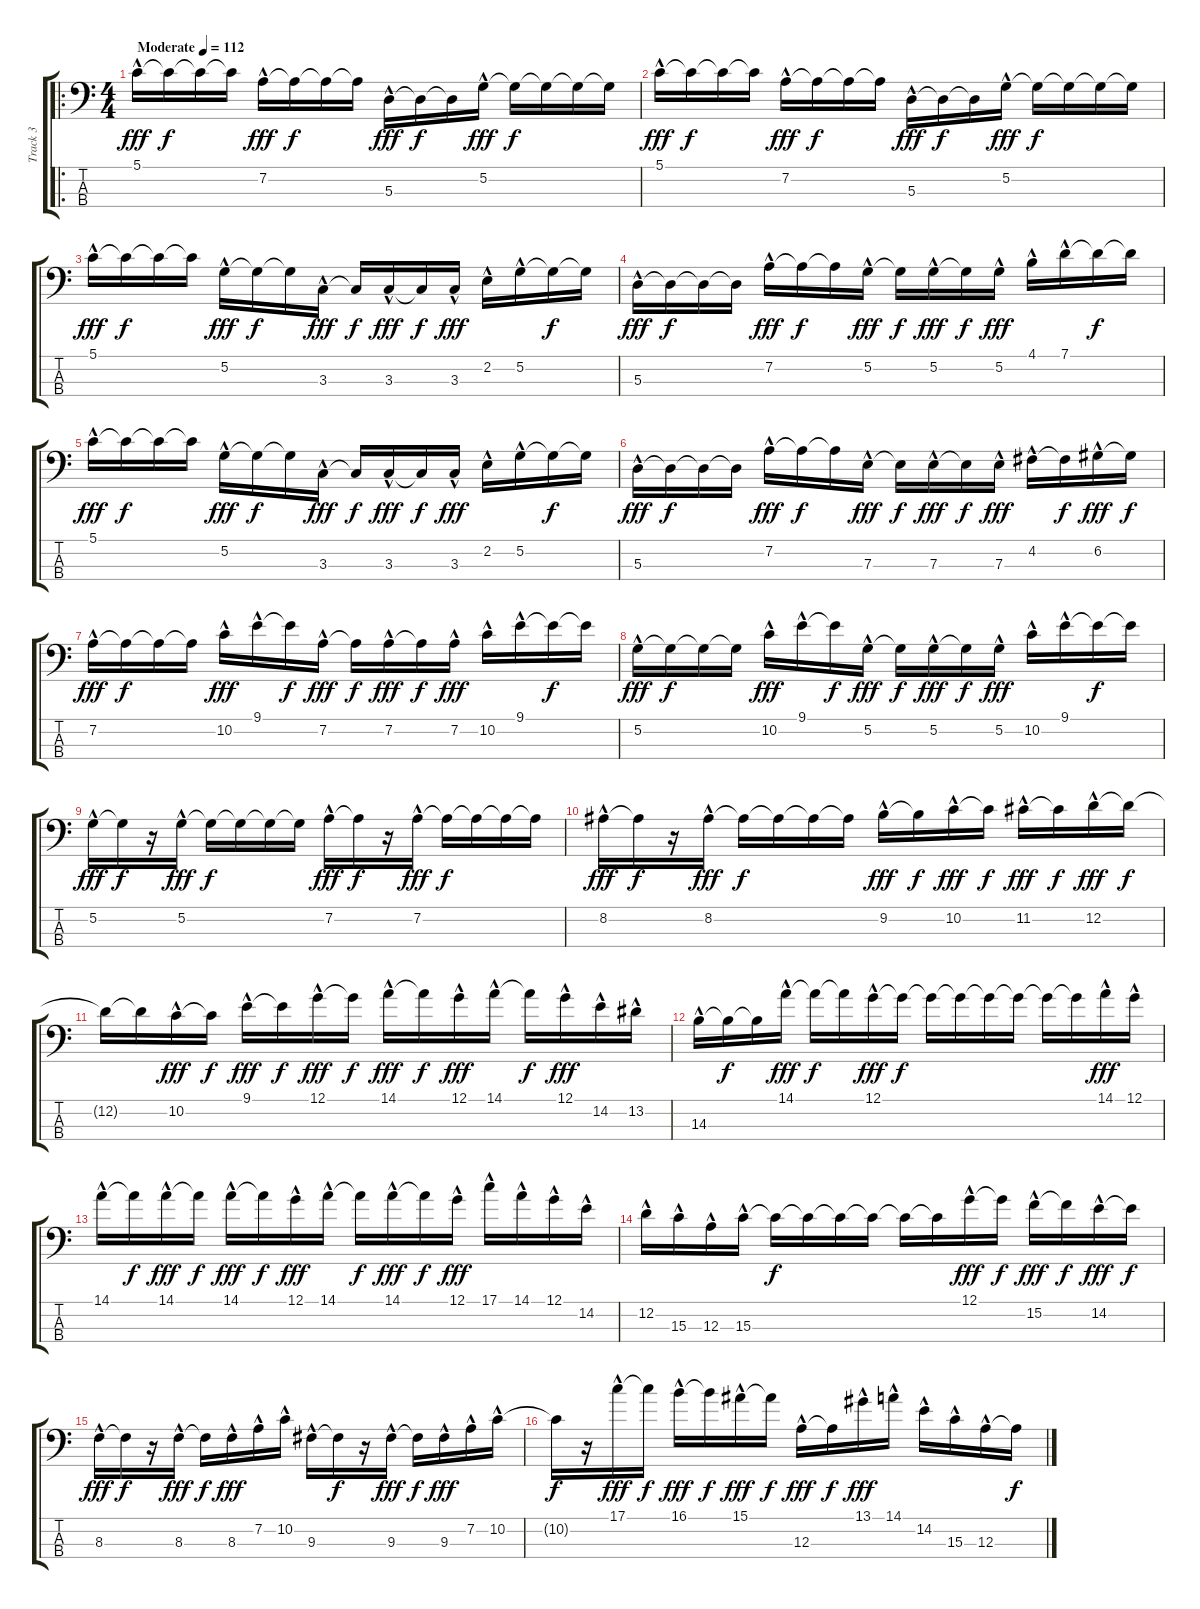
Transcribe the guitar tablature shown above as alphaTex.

\track ("Track 3" "Track 3") {instrument electricbassfinger bank 103}
\staff {score tabs}
\tuning (G2 D2 A1 E1) {hide}
\ro
\ts (4 4)
\tempo (112 "Moderate")
\clef f4
\ks c
5.1{hac}.16{dy fff instrument electricbassfinger} 5.1{t}.16{dy f} 5.1{t}.16 5.1{t}.16 7.2{hac}.16{dy fff} 7.2{t}.16{dy f} 7.2{t}.16 7.2{t}.16 5.3{hac}.16{dy fff} 5.3{t}.16{dy f} 5.3{t}.16 5.2{hac}.16{dy fff} 5.2{t}.16{dy f} 5.2{t}.16 5.2{t}.16 5.2{t}.16 |
5.1{hac}.16{dy fff} 5.1{t}.16{dy f} 5.1{t}.16 5.1{t}.16 7.2{hac}.16{dy fff} 7.2{t}.16{dy f} 7.2{t}.16 7.2{t}.16 5.3{hac}.16{dy fff} 5.3{t}.16{dy f} 5.3{t}.16 5.2{hac}.16{dy fff} 5.2{t}.16{dy f} 5.2{t}.16 5.2{t}.16 5.2{t}.16 |
5.1{hac}.16{dy fff} 5.1{t}.16{dy f} 5.1{t}.16 5.1{t}.16 5.2{hac}.16{dy fff} 5.2{t}.16{dy f} 5.2{t}.16 3.3{hac}.16{dy fff} 3.3{t}.16{dy f} 3.3{hac}.16{dy fff} 3.3{t}.16{dy f} 3.3{hac}.16{dy fff} 2.2{hac}.16 5.2{hac}.16 5.2{t}.16{dy f} 5.2{t}.16 |
5.3{hac}.16{dy fff} 5.3{t}.16{dy f} 5.3{t}.16 5.3{t}.16 7.2{hac}.16{dy fff} 7.2{t}.16{dy f} 7.2{t}.16 5.2{hac}.16{dy fff} 5.2{t}.16{dy f} 5.2{hac}.16{dy fff} 5.2{t}.16{dy f} 5.2{hac}.16{dy fff} 4.1{hac}.16 7.1{hac}.16 7.1{t}.16{dy f} 7.1{t}.16 |
5.1{hac}.16{dy fff} 5.1{t}.16{dy f} 5.1{t}.16 5.1{t}.16 5.2{hac}.16{dy fff} 5.2{t}.16{dy f} 5.2{t}.16 3.3{hac}.16{dy fff} 3.3{t}.16{dy f} 3.3{hac}.16{dy fff} 3.3{t}.16{dy f} 3.3{hac}.16{dy fff} 2.2{hac}.16 5.2{hac}.16 5.2{t}.16{dy f} 5.2{t}.16 |
5.3{hac}.16{dy fff} 5.3{t}.16{dy f} 5.3{t}.16 5.3{t}.16 7.2{hac}.16{dy fff} 7.2{t}.16{dy f} 7.2{t}.16 7.3{hac}.16{dy fff} 7.3{t}.16{dy f} 7.3{hac}.16{dy fff} 7.3{t}.16{dy f} 7.3{hac}.16{dy fff} 4.2{hac}.16 4.2{t}.16{dy f} 6.2{hac}.16{dy fff} 6.2{t}.16{dy f} |
7.2{hac}.16{dy fff} 7.2{t}.16{dy f} 7.2{t}.16 7.2{t}.16 10.2{hac}.16{dy fff} 9.1{hac}.16 9.1{t}.16{dy f} 7.2{hac}.16{dy fff} 7.2{t}.16{dy f} 7.2{hac}.16{dy fff} 7.2{t}.16{dy f} 7.2{hac}.16{dy fff} 10.2{hac}.16 9.1{hac}.16 9.1{t}.16{dy f} 9.1{t}.16 |
5.2{hac}.16{dy fff} 5.2{t}.16{dy f} 5.2{t}.16 5.2{t}.16 10.2{hac}.16{dy fff} 9.1{hac}.16 9.1{t}.16{dy f} 5.2{hac}.16{dy fff} 5.2{t}.16{dy f} 5.2{hac}.16{dy fff} 5.2{t}.16{dy f} 5.2{hac}.16{dy fff} 10.2{hac}.16 9.1{hac}.16 9.1{t}.16{dy f} 9.1{t}.16 |
5.2{hac}.16{dy fff} 5.2{t}.16{dy f} r.16 5.2{hac}.16{dy fff} 5.2{t}.16{dy f} 5.2{t}.16 5.2{t}.16 5.2{t}.16 7.2{hac}.16{dy fff} 7.2{t}.16{dy f} r.16 7.2{hac}.16{dy fff} 7.2{t}.16{dy f} 7.2{t}.16 7.2{t}.16 7.2{t}.16 |
8.2{hac}.16{dy fff} 8.2{t}.16{dy f} r.16 8.2{hac}.16{dy fff} 8.2{t}.16{dy f} 8.2{t}.16 8.2{t}.16 8.2{t}.16 9.2{hac}.16{dy fff} 9.2{t}.16{dy f} 10.2{hac}.16{dy fff} 10.2{t}.16{dy f} 11.2{hac}.16{dy fff} 11.2{t}.16{dy f} 12.2{hac}.16{dy fff} 12.2{t}.16{dy f} |
12.2{t}.16 12.2{t}.16 10.2{hac}.16{dy fff} 10.2{t}.16{dy f} 9.1{hac}.16{dy fff} 9.1{t}.16{dy f} 12.1{hac}.16{dy fff} 12.1{t}.16{dy f} 14.1{hac}.16{dy fff} 14.1{t}.16{dy f} 12.1{hac}.16{dy fff} 14.1{hac}.16 14.1{t}.16{dy f} 12.1{hac}.16{dy fff} 14.2{hac}.16 13.2{hac}.16 |
14.3{hac}.16 14.3{t}.16{dy f} 14.3{t}.16 14.1{hac}.16{dy fff} 14.1{t}.16{dy f} 14.1{t}.16 12.1{hac}.16{dy fff} 12.1{t}.16{dy f} 12.1{t}.16 12.1{t}.16 12.1{t}.16 12.1{t}.16 12.1{t}.16 12.1{t}.16 14.1{hac}.16{dy fff} 12.1{hac}.16 |
14.1{hac}.16 14.1{t}.16{dy f} 14.1{hac}.16{dy fff} 14.1{t}.16{dy f} 14.1{hac}.16{dy fff} 14.1{t}.16{dy f} 12.1{hac}.16{dy fff} 14.1{hac}.16 14.1{t}.16{dy f} 14.1{hac}.16{dy fff} 14.1{t}.16{dy f} 12.1{hac}.16{dy fff} 17.1{hac}.16 14.1{hac}.16 12.1{hac}.16 14.2{hac}.16 |
12.2{hac}.16 15.3{hac}.16 12.3{hac}.16 15.3{hac}.16 15.3{t}.16{dy f} 15.3{t}.16 15.3{t}.16 15.3{t}.16 15.3{t}.16 15.3{t}.16 12.1{hac}.16{dy fff} 12.1{t}.16{dy f} 15.2{hac}.16{dy fff} 15.2{t}.16{dy f} 14.2{hac}.16{dy fff} 14.2{t}.16{dy f} |
8.3{hac}.16{dy fff} 8.3{t}.16{dy f} r.16 8.3{hac}.16{dy fff} 8.3{t}.16{dy f} 8.3{hac}.16{dy fff} 7.2{hac}.16 10.2{hac}.16 9.3{hac}.16 9.3{t}.16{dy f} r.16 9.3{hac}.16{dy fff} 9.3{t}.16{dy f} 9.3{hac}.16{dy fff} 7.2{hac}.16 10.2{hac}.16 |
10.2{t}.16{dy f} r.16 17.1{hac}.16{dy fff} 17.1{t}.16{dy f} 16.1{hac}.16{dy fff} 16.1{t}.16{dy f} 15.1{hac}.16{dy fff} 15.1{t}.16{dy f} 12.3{hac}.16{dy fff} 12.3{t}.16{dy f} 13.1{hac}.16{dy fff} 14.1{hac}.16 14.2{hac}.16 15.3{hac}.16 12.3{hac}.16 12.3{t}.16{dy f}
